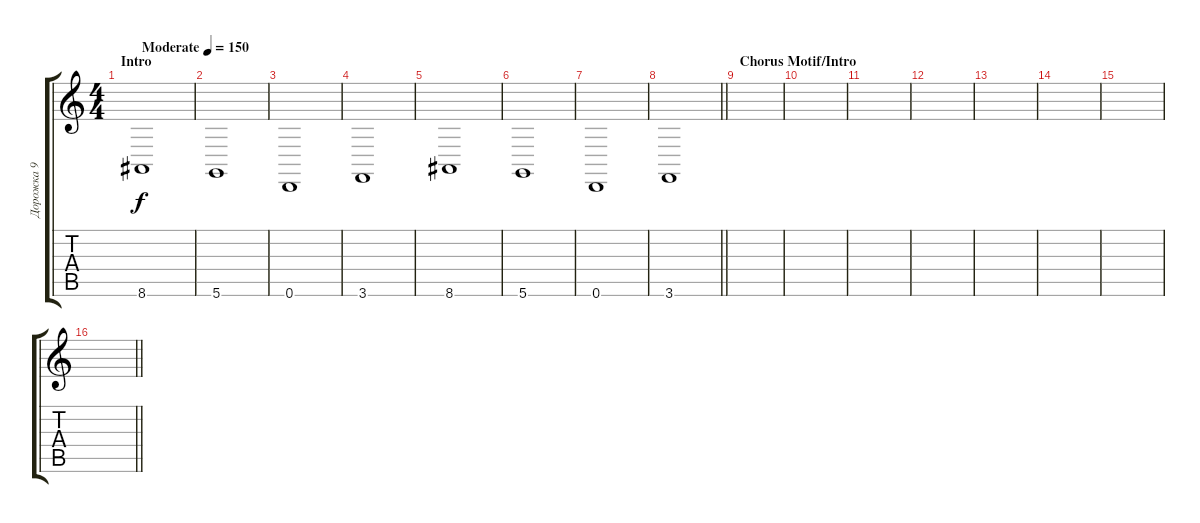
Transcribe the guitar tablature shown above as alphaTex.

\track ("Дорожка 9" "Дорожка 9") {instrument tremolostrings}
\staff {score tabs}
\tuning (E4 A3 G3 D3 A2 D2) {hide}
\ts (4 4)
\section ("" "Intro")
\tempo (150 "Moderate")
\clef g2
\ks c
8.6.1{dy f instrument tremolostrings} |
5.6.1 |
0.6.1 |
3.6.1 |
8.6.1 |
5.6.1 |
0.6.1 |
\barLineRight lightlight
3.6.1 |
\section ("" "Chorus Motif/Intro")
|
|
|
|
|
|
|
\barLineRight lightlight
